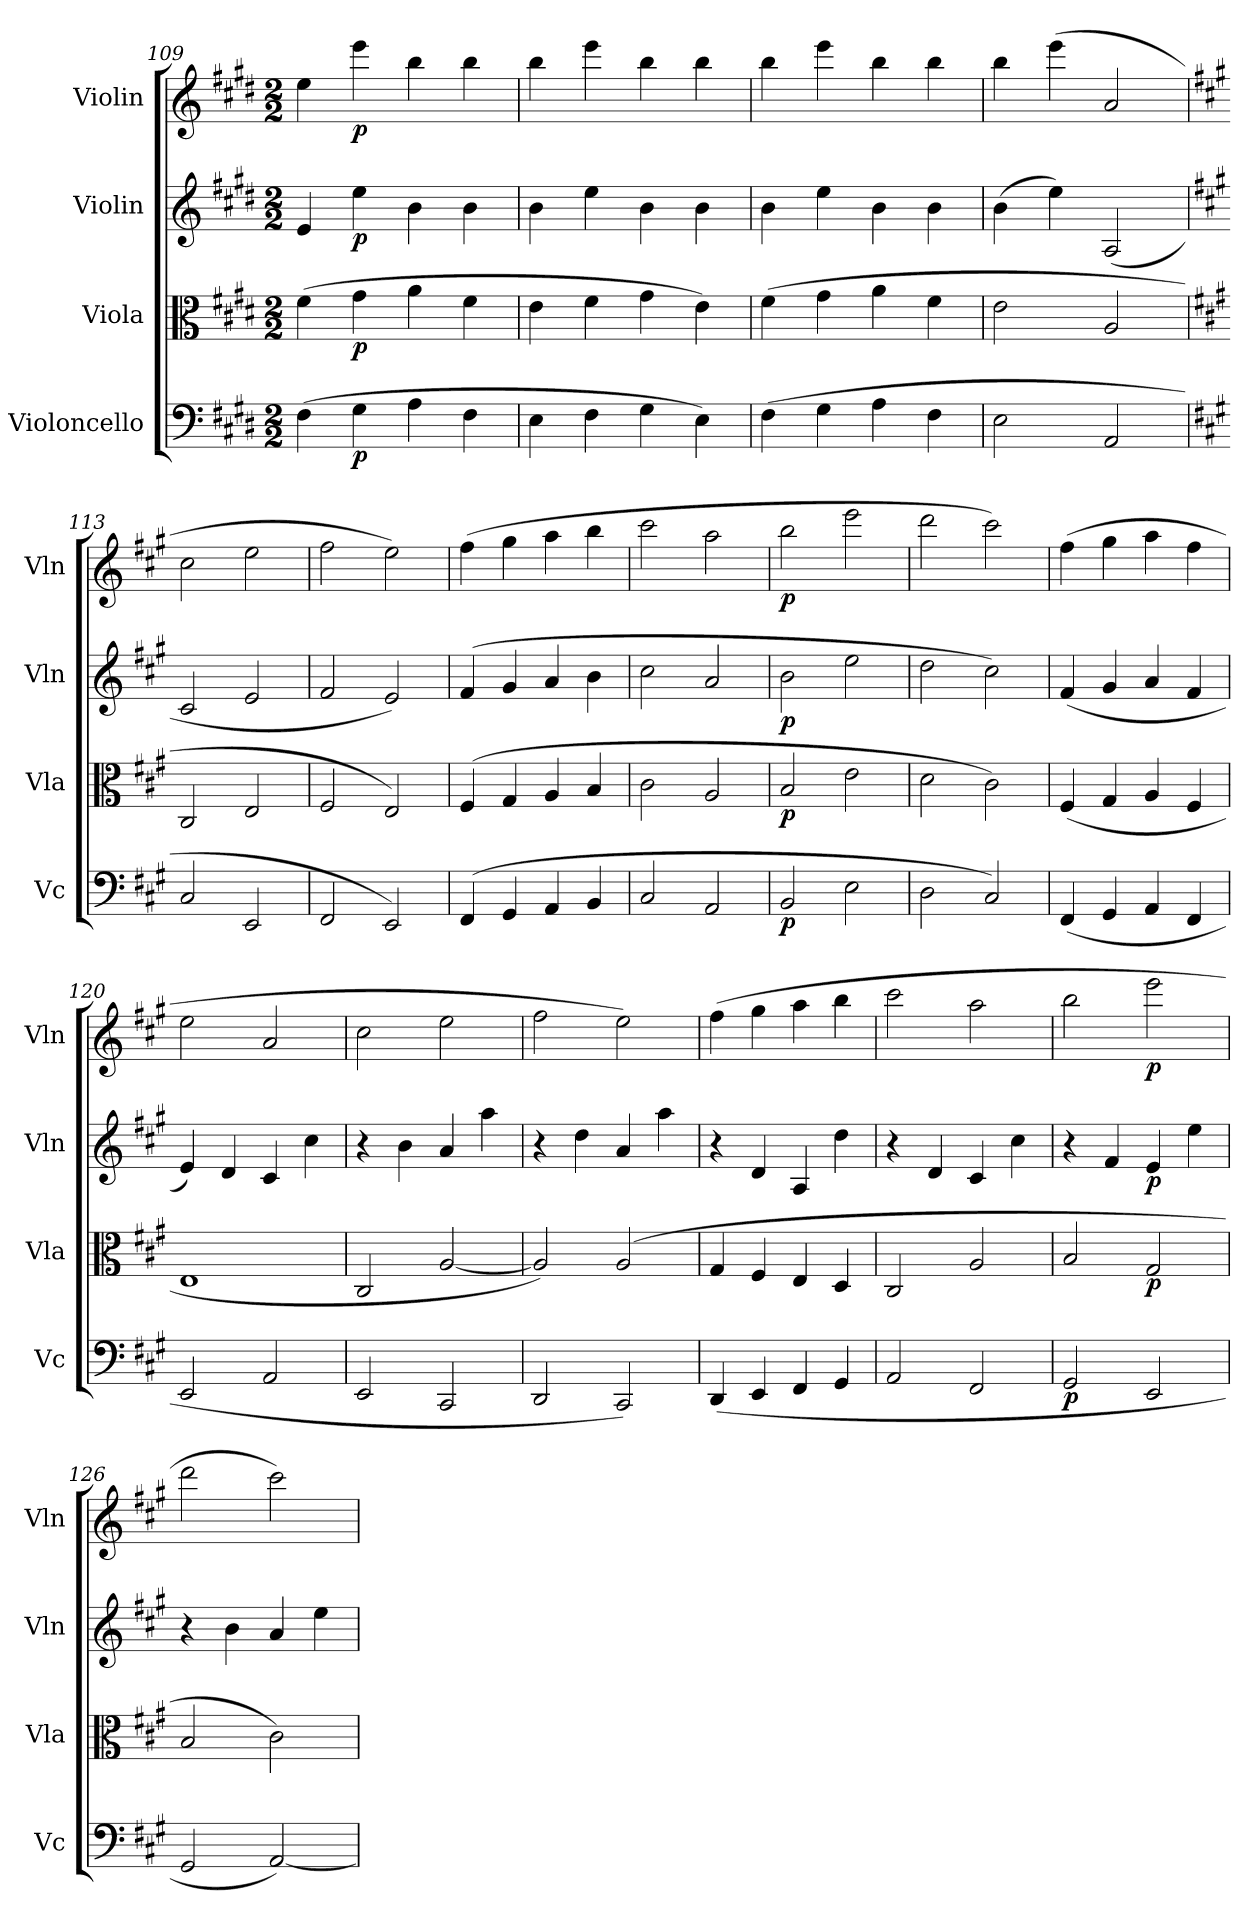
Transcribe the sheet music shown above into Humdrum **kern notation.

**kern	**dynam	**kern	**dynam	**kern	**dynam	**kern	**dynam
*part4	*part4	*part3	*part3	*part2	*part2	*part1	*part1
*staff4	*staff4	*staff3	*staff3	*staff2	*staff2	*staff1	*staff1
*I"Violoncello	*	*I"Viola	*	*I"Violin	*	*I"Violin	*
*I'Vc	*	*I'Vla	*	*I'Vln	*	*I'Vln	*
*clefF4	*	*clefC3	*	*clefG2	*	*clefG2	*
*k[f#c#g#d#]	*	*k[f#c#g#d#]	*	*k[f#c#g#d#]	*	*k[f#c#g#d#]	*
*E:	*	*E:	*	*E:	*	*E:	*
*M2/2	*	*M2/2	*	*M2/2	*	*M2/2	*
=109	=109	=109	=109	=109	=109	=109	=109
(4F#\	.	(4f#\	.	4e/	.	4ee\	.
4G#\	p	4g#\	p	4ee\	p	4eee\	p
4A\	.	4a\	.	4b\	.	4bb\	.
4F#\	.	4f#\	.	4b\	.	4bb\	.
=110	=110	=110	=110	=110	=110	=110	=110
4E\	.	4e\	.	4b\	.	4bb\	.
4F#\	.	4f#\	.	4ee\	.	4eee\	.
4G#\	.	4g#\	.	4b\	.	4bb\	.
4E\)	.	4e\)	.	4b\	.	4bb\	.
=111	=111	=111	=111	=111	=111	=111	=111
(4F#\	.	(4f#\	.	4b\	.	4bb\	.
4G#\	.	4g#\	.	4ee\	.	4eee\	.
4A\	.	4a\	.	4b\	.	4bb\	.
4F#\	.	4f#\	.	4b\	.	4bb\	.
=112	=112	=112	=112	=112	=112	=112	=112
2E\	.	2e\	.	(4b\	.	4bb\	.
.	.	.	.	4ee\)	.	(4eee\	.
2AA/	.	2A/	.	(2A/	.	2a/	.
=113	=113	=113	=113	=113	=113	=113	=113
*k[f#c#g#]	*	*k[f#c#g#]	*	*k[f#c#g#]	*	*k[f#c#g#]	*
2C#/	.	2C#/	.	2c#/	.	2cc#\	.
2EE/	.	2E/	.	2e/	.	2ee\	.
=114	=114	=114	=114	=114	=114	=114	=114
2FF#/	.	2F#/	.	2f#/	.	2ff#\	.
2EE/)	.	2E/)	.	2e/)	.	2ee\)	.
=115	=115	=115	=115	=115	=115	=115	=115
(4FF#/	.	(4F#/	.	(4f#/	.	(4ff#\	.
4GG#/	.	4G#/	.	4g#/	.	4gg#\	.
4AA/	.	4A/	.	4a/	.	4aa\	.
4BB/	.	4B/	.	4b\	.	4bb\	.
=116	=116	=116	=116	=116	=116	=116	=116
2C#/	.	2c#\	.	2cc#\	.	2ccc#\	.
2AA/	.	2A/	.	2a/	.	2aa\	.
=117	=117	=117	=117	=117	=117	=117	=117
2BB/	p	2B/	p	2b\	p	2bb\	p
2E\	.	2e\	.	2ee\	.	2eee\	.
=118	=118	=118	=118	=118	=118	=118	=118
2D\	.	2d\	.	2dd\	.	2ddd\	.
2C#/)	.	2c#\)	.	2cc#\)	.	2ccc#\)	.
=119	=119	=119	=119	=119	=119	=119	=119
(4FF#/	.	(4F#/	.	(4f#/	.	(4ff#\	.
4GG#/	.	4G#/	.	4g#/	.	4gg#\	.
4AA/	.	4A/	.	4a/	.	4aa\	.
4FF#/	.	4F#/	.	4f#/	.	4ff#\	.
=120	=120	=120	=120	=120	=120	=120	=120
2EE/	.	1E	.	4e/)	.	2ee\	.
.	.	.	.	4d/	.	.	.
2AA/	.	.	.	4c#/	.	2a/	.
.	.	.	.	4cc#\	.	.	.
=121	=121	=121	=121	=121	=121	=121	=121
2EE/	.	2C#/	.	4r	.	2cc#\	.
.	.	.	.	4b\	.	.	.
2CC#/	.	[2A/	.	4a/	.	2ee\	.
.	.	.	.	4aa\	.	.	.
=122	=122	=122	=122	=122	=122	=122	=122
2DD/	.	2A/])	.	4r	.	2ff#\	.
.	.	.	.	4dd\	.	.	.
2CC#/)	.	(2A/	.	4a/	.	2ee\)	.
.	.	.	.	4aa\	.	.	.
=123	=123	=123	=123	=123	=123	=123	=123
(4DD/	.	4G#/	.	4r	.	(4ff#\	.
4EE/	.	4F#/	.	4d/	.	4gg#\	.
4FF#/	.	4E/	.	4A/	.	4aa\	.
4GG#/	.	4D/	.	4dd\	.	4bb\	.
=124	=124	=124	=124	=124	=124	=124	=124
2AA/	.	2C#/	.	4r	.	2ccc#\	.
.	.	.	.	4d/	.	.	.
2FF#/	.	2A/	.	4c#/	.	2aa\	.
.	.	.	.	4cc#\	.	.	.
=125	=125	=125	=125	=125	=125	=125	=125
2GG#/	p	2B/	.	4r	.	2bb\	.
.	.	.	.	4f#/	.	.	.
2EE/	.	2G#/	p	4e/	p	2eee\	p
.	.	.	.	4ee\	.	.	.
=126	=126	=126	=126	=126	=126	=126	=126
2GG#/	.	2B/	.	4r	.	2ddd\	.
.	.	.	.	4b\	.	.	.
[2AA/)	.	2c#\)	.	4a/	.	2ccc#\)	.
.	.	.	.	4ee\	.	.	.
=	=	=	=	=	=	=	=
*-	*-	*-	*-	*-	*-	*-	*-
